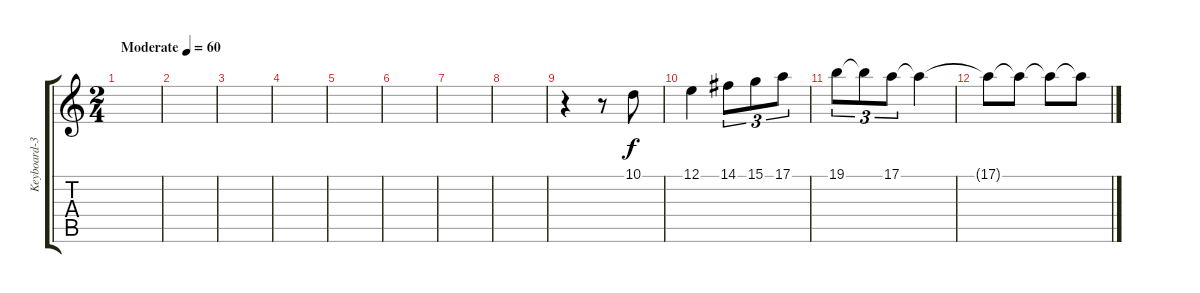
\track ("Keyboard-3" "Keyboard-3") {instrument stringensemble1}
\staff {score tabs}
\tuning (E4 B3 G3 D3 A2 E2) {hide}
\ts (2 4)
\tempo (60 "Moderate")
\clef g2
\ks c
|
|
|
|
|
|
|
|
r.4 r.8 10.1.8 |
12.1.4 14.1.8{tu (3 2)} 15.1.8{tu (3 2)} 17.1.8{tu (3 2) txt ""} |
19.1.8{tu (3 2)} 19.1{t}.8{tu (3 2)} 17.1.8{tu (3 2)} 17.1{t}.4 |
17.1{t}.8{volume 11} 17.1{t}.8{volume 7} 17.1{t}.8{volume 3} 17.1{t}.8{volume 2}
